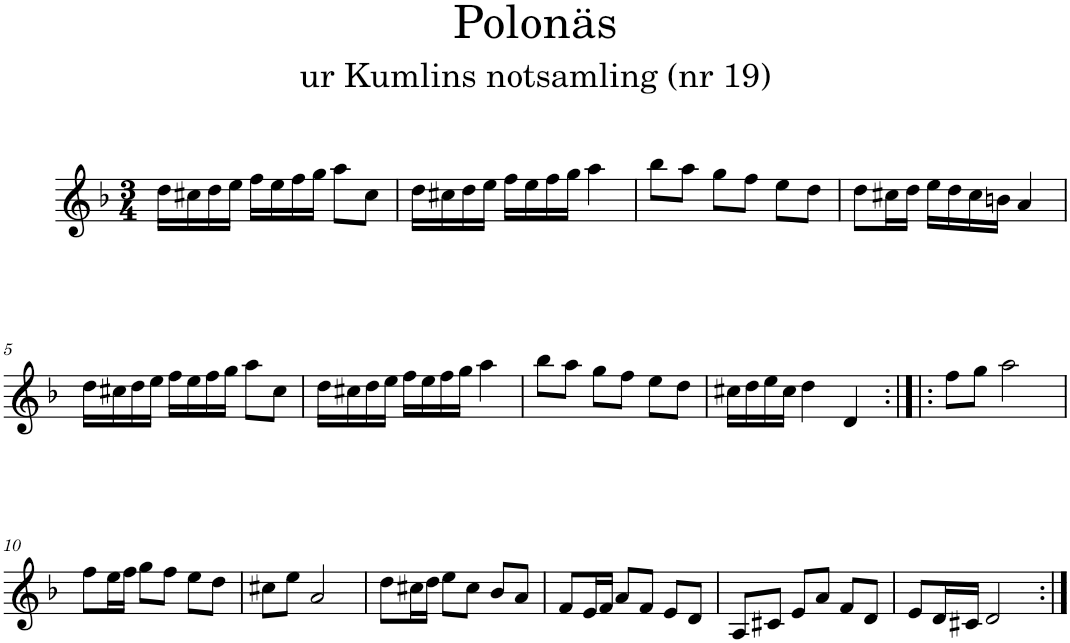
**kern
*part1
*staff1
*I"Piano
*I'Pno
*clefG2
*k[b-]
*d:
*M3/4
=1
16dd\LL
16cc#X\
16dd\
16ee\JJ
16ff\LL
16ee\
16ff\
16gg\JJ
8aa\L
8cc#\J
=2
16dd\LL
16cc#X\
16dd\
16ee\JJ
16ff\LL
16ee\
16ff\
16gg\JJ
4aa\
=3
8bb-\L
8aa\J
8gg\L
8ff\J
8ee\L
8dd\J
=4
8dd\L
16cc#X\L
16dd\JJ
16ee\LL
16dd\
16cc#\
16bn\JJ
4a/
!!LO:LB:g=z
=5
16dd\LL
16cc#X\
16dd\
16ee\JJ
16ff\LL
16ee\
16ff\
16gg\JJ
8aa\L
8cc#\J
=6
16dd\LL
16cc#X\
16dd\
16ee\JJ
16ff\LL
16ee\
16ff\
16gg\JJ
4aa\
=7
8bb-\L
8aa\J
8gg\L
8ff\J
8ee\L
8dd\J
=8
16cc#X\LL
16dd\
16ee\
16cc#\JJ
4dd\
4d/
=9:|!|:
8ff\L
8gg\J
2aa\
!!LO:LB:g=z
=10
8ff\L
16ee\L
16ff\JJ
8gg\L
8ff\J
8ee\L
8dd\J
=11
8cc#X\L
8ee\J
2a/
=12
8dd\L
16cc#X\L
16dd\JJ
8ee\L
8cc#\J
8b-/L
8a/J
=13
8f/L
16e/L
16f/JJ
8a/L
8f/J
8e/L
8d/J
=14
8A/L
8c#X/J
8e/L
8a/J
8f/L
8d/J
=15
8e/L
16d/L
16c#X/JJ
2d/
=:|!
*-
